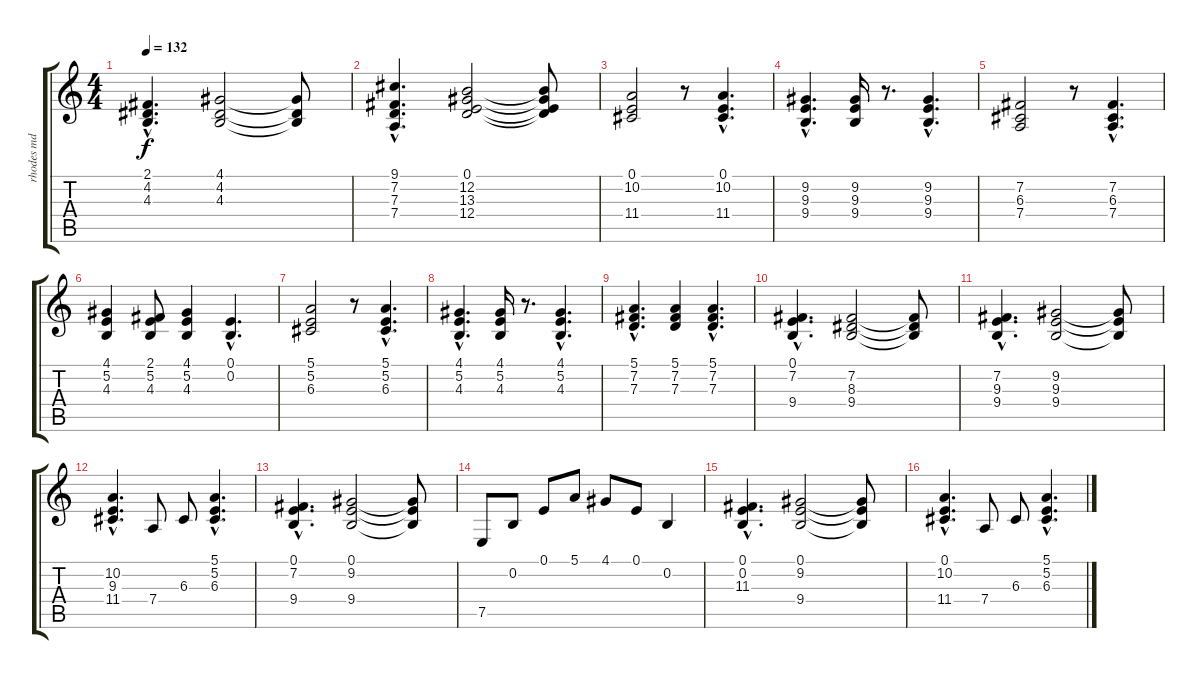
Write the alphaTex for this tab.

\track ("rhodes md" "rhodes md") {instrument electricpiano1}
\staff {score tabs}
\tuning (E4 B3 G3 D3 A2 E2) {hide}
\ts (4 4)
\tempo 132
\clef g2
\ks c
(2.1{hac} 4.2{hac} 4.3{hac}).4{d dy f} (4.1 4.2 4.3).2 (4.1{t} 4.2{t} 4.3{t}).8 |
(9.1{hac} 7.2{hac} 7.3{hac} 7.4{hac}).4{d} (0.1 12.2 13.3 12.4).2 (0.1{t} 12.2{t} 13.3{t} 12.4{t}).8 |
(0.1 10.2 11.4).2 r.8 (0.1{hac} 10.2{hac} 11.4{hac}).4{d} |
(9.2{hac} 9.3{hac} 9.4{hac}).4{d} (9.2 9.3 9.4).16 r.8{d} (9.2{hac} 9.3{hac} 9.4{hac}).4{d} |
(7.2 6.3 7.4).2 r.8 (7.2{hac} 6.3{hac} 7.4{hac}).4{d} |
(4.1 5.2 4.3).4 (2.1 5.2 4.3).8 (4.1 5.2 4.3).4 (0.1{hac} 0.2{hac}).4{d} |
(5.1 5.2 6.3).2 r.8 (5.1{hac} 5.2{hac} 6.3{hac}).4{d} |
(4.1{hac} 5.2{hac} 4.3{hac}).4{d} (4.1 5.2 4.3).16 r.8{d} (4.1{hac} 5.2{hac} 4.3{hac}).4{d} |
(5.1{hac} 7.2{hac} 7.3{hac}).4{d} (5.1 7.2 7.3).4 (5.1{hac} 7.2{hac} 7.3{hac}).4{d} |
(0.1{hac} 7.2{hac} 9.4{hac}).4{d} (7.2 8.3 9.4).2 (7.2{t} 8.3{t} 9.4{t}).8 |
(7.2{hac} 9.3{hac} 9.4{hac}).4{d} (9.2 9.3 9.4).2 (9.2{t} 9.3{t} 9.4{t}).8 |
(10.2{hac} 9.3{hac} 11.4{hac}).4{d} 7.4.8 6.3.8 (5.1{hac} 5.2{hac} 6.3{hac}).4{d} |
(0.1{hac} 7.2{hac} 9.4{hac}).4{d} (0.1 9.2 9.4).2 (0.1{t} 9.2{t} 9.4{t}).8 |
7.5.8 0.2.8 0.1.8 5.1.8 4.1.8 0.1.8 0.2.4 |
(0.1{hac} 0.2{hac} 11.3{hac}).4{d} (0.1 9.2 9.4).2 (0.1{t} 9.2{t} 9.4{t}).8 |
(0.1{hac} 10.2{hac} 11.4{hac}).4{d} 7.4.8 6.3.8 (5.1{hac} 5.2{hac} 6.3{hac}).4{d}
